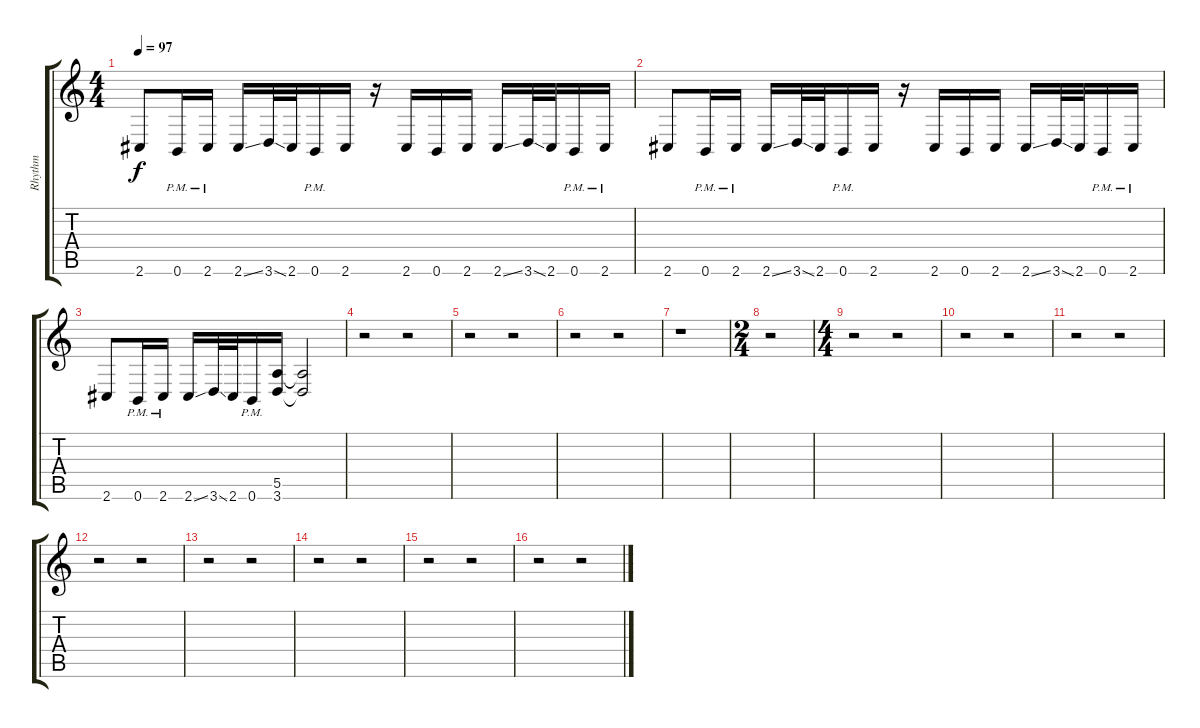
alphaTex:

\track ("Rhythm" "Rhythm") {instrument acousticguitarnylon}
\staff {score tabs}
\tuning (B3 Gb3 D3 A2 E2 B1) {hide}
\ts (4 4)
\tempo 97
\clef g2
\ks c
2.6.8{dy f} 0.6{pm}.16 2.6{pm}.16 2.6{ss}.16 3.6{ss}.32 2.6.32 0.6{pm}.16 2.6.16 r.16 2.6.16 0.6.16 2.6.16 2.6{ss}.16 3.6{ss}.32 2.6.32 0.6{pm}.16 2.6{pm}.16 |
2.6.8 0.6{pm}.16 2.6{pm}.16 2.6{ss}.16 3.6{ss}.32 2.6.32 0.6{pm}.16 2.6.16 r.16 2.6.16 0.6.16 2.6.16 2.6{ss}.16 3.6{ss}.32 2.6.32 0.6{pm}.16 2.6{pm}.16 |
\section ("" "")
2.6.8 0.6{pm}.16 2.6{pm}.16 2.6{ss}.16 3.6{ss}.32 2.6.32 0.6{pm}.16 (5.5 3.6).16 (5.5{t} 3.6{t}).2 |
r.2 r.2 |
r.2 r.2 |
r.2 r.2 |
r.1 |
\ts (2 4)
r.2 |
\ts (4 4)
r.2 r.2 |
r.2 r.2 |
r.2 r.2 |
r.2 r.2 |
r.2 r.2 |
r.2 r.2 |
r.2 r.2 |
\section ("" "")
r.2 r.2
